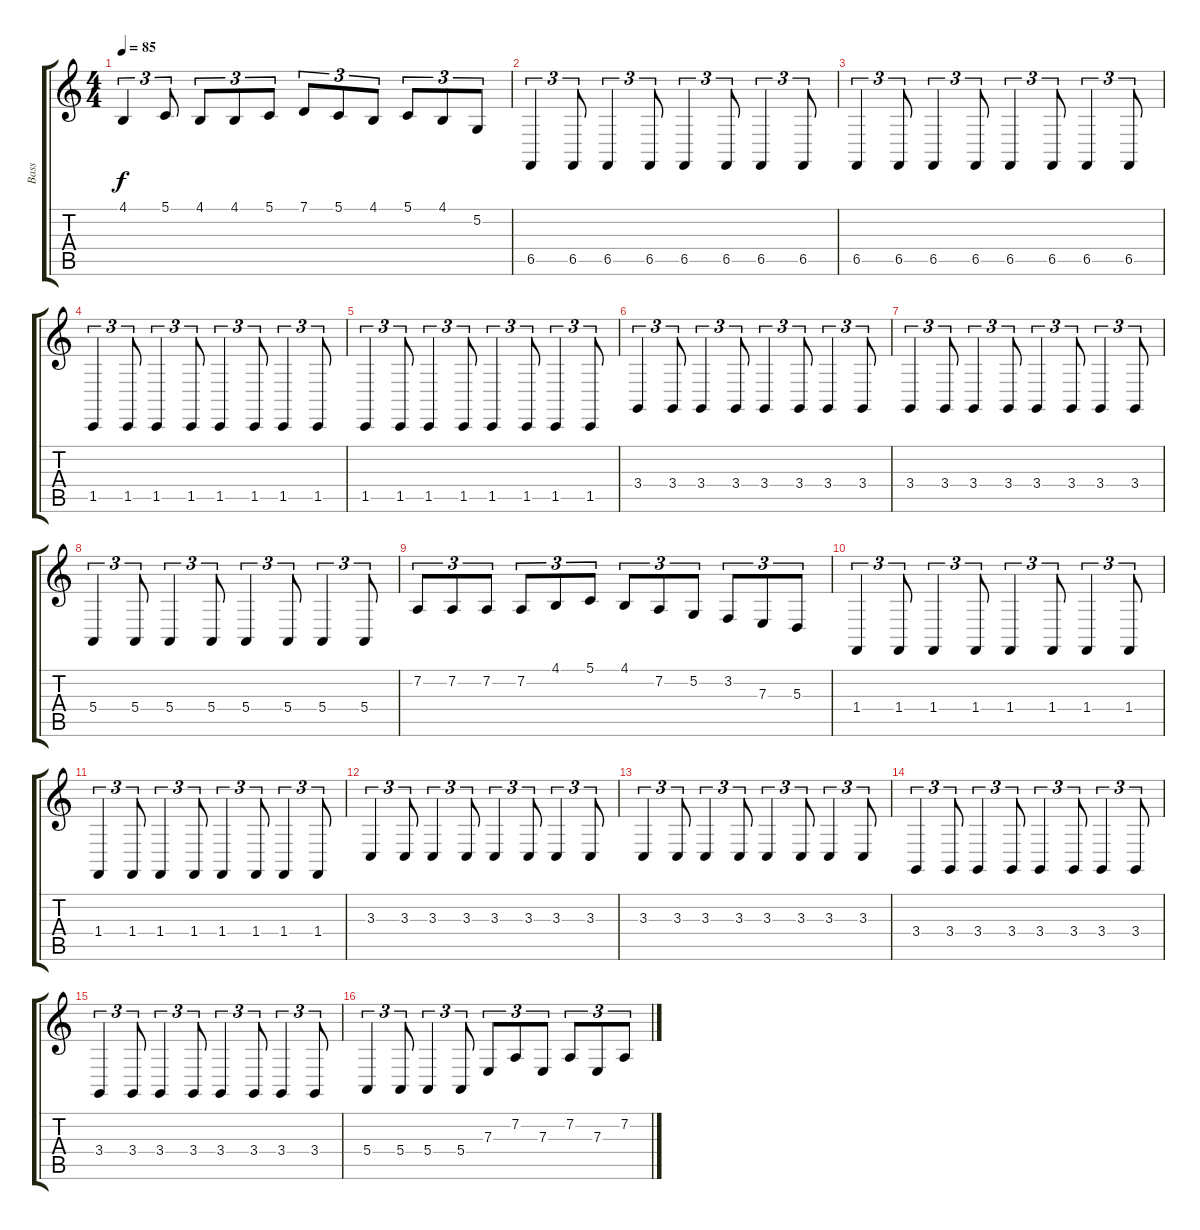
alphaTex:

\track ("Bass" "Bass") {instrument electricbasspick}
\staff {score tabs}
\tuning (G2 D2 A1 E1 B0 E2) {hide}
\ts (4 4)
\tempo 85
\clef g2
\ks c
4.1.4{tu (3 2) dy f} 5.1.8{tu (3 2)} 4.1.8{tu (3 2)} 4.1.8{tu (3 2)} 5.1.8{tu (3 2)} 7.1.8{tu (3 2)} 5.1.8{tu (3 2)} 4.1.8{tu (3 2)} 5.1.8{tu (3 2)} 4.1.8{tu (3 2)} 5.2.8{tu (3 2)} |
6.5.4{tu (3 2)} 6.5.8{tu (3 2)} 6.5.4{tu (3 2)} 6.5.8{tu (3 2)} 6.5.4{tu (3 2)} 6.5.8{tu (3 2)} 6.5.4{tu (3 2)} 6.5.8{tu (3 2)} |
6.5.4{tu (3 2)} 6.5.8{tu (3 2)} 6.5.4{tu (3 2)} 6.5.8{tu (3 2)} 6.5.4{tu (3 2)} 6.5.8{tu (3 2)} 6.5.4{tu (3 2)} 6.5.8{tu (3 2)} |
1.5.4{tu (3 2)} 1.5.8{tu (3 2)} 1.5.4{tu (3 2)} 1.5.8{tu (3 2)} 1.5.4{tu (3 2)} 1.5.8{tu (3 2)} 1.5.4{tu (3 2)} 1.5.8{tu (3 2)} |
1.5.4{tu (3 2)} 1.5.8{tu (3 2)} 1.5.4{tu (3 2)} 1.5.8{tu (3 2)} 1.5.4{tu (3 2)} 1.5.8{tu (3 2)} 1.5.4{tu (3 2)} 1.5.8{tu (3 2)} |
3.4.4{tu (3 2)} 3.4.8{tu (3 2)} 3.4.4{tu (3 2)} 3.4.8{tu (3 2)} 3.4.4{tu (3 2)} 3.4.8{tu (3 2)} 3.4.4{tu (3 2)} 3.4.8{tu (3 2)} |
3.4.4{tu (3 2)} 3.4.8{tu (3 2)} 3.4.4{tu (3 2)} 3.4.8{tu (3 2)} 3.4.4{tu (3 2)} 3.4.8{tu (3 2)} 3.4.4{tu (3 2)} 3.4.8{tu (3 2)} |
5.4.4{tu (3 2)} 5.4.8{tu (3 2)} 5.4.4{tu (3 2)} 5.4.8{tu (3 2)} 5.4.4{tu (3 2)} 5.4.8{tu (3 2)} 5.4.4{tu (3 2)} 5.4.8{tu (3 2)} |
7.2.8{tu (3 2)} 7.2.8{tu (3 2)} 7.2.8{tu (3 2)} 7.2.8{tu (3 2)} 4.1.8{tu (3 2)} 5.1.8{tu (3 2)} 4.1.8{tu (3 2)} 7.2.8{tu (3 2)} 5.2.8{tu (3 2)} 3.2.8{tu (3 2)} 7.3.8{tu (3 2)} 5.3.8{tu (3 2)} |
1.4.4{tu (3 2)} 1.4.8{tu (3 2)} 1.4.4{tu (3 2)} 1.4.8{tu (3 2)} 1.4.4{tu (3 2)} 1.4.8{tu (3 2)} 1.4.4{tu (3 2)} 1.4.8{tu (3 2)} |
1.4.4{tu (3 2)} 1.4.8{tu (3 2)} 1.4.4{tu (3 2)} 1.4.8{tu (3 2)} 1.4.4{tu (3 2)} 1.4.8{tu (3 2)} 1.4.4{tu (3 2)} 1.4.8{tu (3 2)} |
3.3.4{tu (3 2)} 3.3.8{tu (3 2)} 3.3.4{tu (3 2)} 3.3.8{tu (3 2)} 3.3.4{tu (3 2)} 3.3.8{tu (3 2)} 3.3.4{tu (3 2)} 3.3.8{tu (3 2)} |
3.3.4{tu (3 2)} 3.3.8{tu (3 2)} 3.3.4{tu (3 2)} 3.3.8{tu (3 2)} 3.3.4{tu (3 2)} 3.3.8{tu (3 2)} 3.3.4{tu (3 2)} 3.3.8{tu (3 2)} |
3.4.4{tu (3 2)} 3.4.8{tu (3 2)} 3.4.4{tu (3 2)} 3.4.8{tu (3 2)} 3.4.4{tu (3 2)} 3.4.8{tu (3 2)} 3.4.4{tu (3 2)} 3.4.8{tu (3 2)} |
3.4.4{tu (3 2)} 3.4.8{tu (3 2)} 3.4.4{tu (3 2)} 3.4.8{tu (3 2)} 3.4.4{tu (3 2)} 3.4.8{tu (3 2)} 3.4.4{tu (3 2)} 3.4.8{tu (3 2)} |
5.4.4{tu (3 2)} 5.4.8{tu (3 2)} 5.4.4{tu (3 2)} 5.4.8{tu (3 2)} 7.3.8{tu (3 2)} 7.2.8{tu (3 2)} 7.3.8{tu (3 2)} 7.2.8{tu (3 2)} 7.3.8{tu (3 2)} 7.2.8{tu (3 2)}
